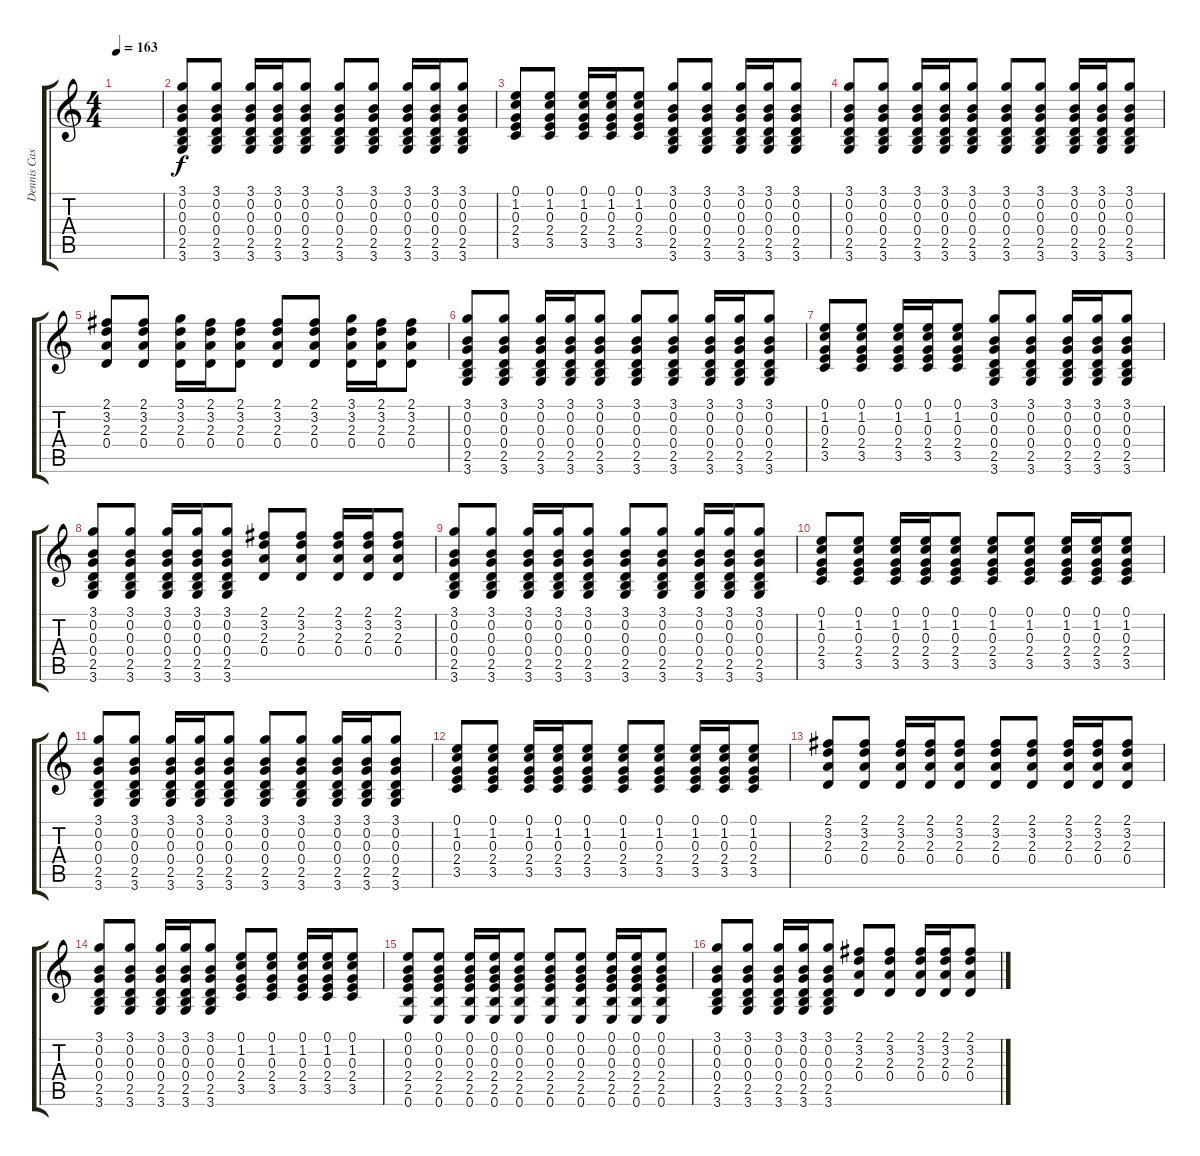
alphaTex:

\track ("Dennis Casey" "Dennis Cas") {instrument distortionguitar}
\staff {score tabs}
\tuning (E4 B3 G3 D3 A2 E2) {hide}
\ts (4 4)
\tempo 163
\clef g2
\ks c
|
(3.1 0.2 0.3 0.4 2.5 3.6).8 (3.1 0.2 0.3 0.4 2.5 3.6).8 (3.1 0.2 0.3 0.4 2.5 3.6).16 (3.1 0.2 0.3 0.4 2.5 3.6).16 (3.1 0.2 0.3 0.4 2.5 3.6).8 (3.1 0.2 0.3 0.4 2.5 3.6).8 (3.1 0.2 0.3 0.4 2.5 3.6).8 (3.1 0.2 0.3 0.4 2.5 3.6).16 (3.1 0.2 0.3 0.4 2.5 3.6).16 (3.1 0.2 0.3 0.4 2.5 3.6).8 |
(0.1 1.2 0.3 2.4 3.5).8 (0.1 1.2 0.3 2.4 3.5).8 (0.1 1.2 0.3 2.4 3.5).16 (0.1 1.2 0.3 2.4 3.5).16 (0.1 1.2 0.3 2.4 3.5).8 (3.1 0.2 0.3 0.4 2.5 3.6).8 (3.1 0.2 0.3 0.4 2.5 3.6).8 (3.1 0.2 0.3 0.4 2.5 3.6).16 (3.1 0.2 0.3 0.4 2.5 3.6).16 (3.1 0.2 0.3 0.4 2.5 3.6).8 |
(3.1 0.2 0.3 0.4 2.5 3.6).8 (3.1 0.2 0.3 0.4 2.5 3.6).8 (3.1 0.2 0.3 0.4 2.5 3.6).16 (3.1 0.2 0.3 0.4 2.5 3.6).16 (3.1 0.2 0.3 0.4 2.5 3.6).8 (3.1 0.2 0.3 0.4 2.5 3.6).8 (3.1 0.2 0.3 0.4 2.5 3.6).8 (3.1 0.2 0.3 0.4 2.5 3.6).16 (3.1 0.2 0.3 0.4 2.5 3.6).16 (3.1 0.2 0.3 0.4 2.5 3.6).8 |
(2.1 3.2 2.3 0.4).8 (2.1 3.2 2.3 0.4).8 (3.1 3.2 2.3 0.4).16 (2.1 3.2 2.3 0.4).16 (2.1 3.2 2.3 0.4).8 (2.1 3.2 2.3 0.4).8 (2.1 3.2 2.3 0.4).8 (3.1 3.2 2.3 0.4).16 (2.1 3.2 2.3 0.4).16 (2.1 3.2 2.3 0.4).8 |
(3.1 0.2 0.3 0.4 2.5 3.6).8 (3.1 0.2 0.3 0.4 2.5 3.6).8 (3.1 0.2 0.3 0.4 2.5 3.6).16 (3.1 0.2 0.3 0.4 2.5 3.6).16 (3.1 0.2 0.3 0.4 2.5 3.6).8 (3.1 0.2 0.3 0.4 2.5 3.6).8 (3.1 0.2 0.3 0.4 2.5 3.6).8 (3.1 0.2 0.3 0.4 2.5 3.6).16 (3.1 0.2 0.3 0.4 2.5 3.6).16 (3.1 0.2 0.3 0.4 2.5 3.6).8 |
(0.1 1.2 0.3 2.4 3.5).8 (0.1 1.2 0.3 2.4 3.5).8 (0.1 1.2 0.3 2.4 3.5).16 (0.1 1.2 0.3 2.4 3.5).16 (0.1 1.2 0.3 2.4 3.5).8 (3.1 0.2 0.3 0.4 2.5 3.6).8 (3.1 0.2 0.3 0.4 2.5 3.6).8 (3.1 0.2 0.3 0.4 2.5 3.6).16 (3.1 0.2 0.3 0.4 2.5 3.6).16 (3.1 0.2 0.3 0.4 2.5 3.6).8 |
(3.1 0.2 0.3 0.4 2.5 3.6).8 (3.1 0.2 0.3 0.4 2.5 3.6).8 (3.1 0.2 0.3 0.4 2.5 3.6).16 (3.1 0.2 0.3 0.4 2.5 3.6).16 (3.1 0.2 0.3 0.4 2.5 3.6).8 (2.1 3.2 2.3 0.4).8 (2.1 3.2 2.3 0.4).8 (2.1 3.2 2.3 0.4).16 (2.1 3.2 2.3 0.4).16 (2.1 3.2 2.3 0.4).8 |
(3.1 0.2 0.3 0.4 2.5 3.6).8 (3.1 0.2 0.3 0.4 2.5 3.6).8 (3.1 0.2 0.3 0.4 2.5 3.6).16 (3.1 0.2 0.3 0.4 2.5 3.6).16 (3.1 0.2 0.3 0.4 2.5 3.6).8 (3.1 0.2 0.3 0.4 2.5 3.6).8 (3.1 0.2 0.3 0.4 2.5 3.6).8 (3.1 0.2 0.3 0.4 2.5 3.6).16 (3.1 0.2 0.3 0.4 2.5 3.6).16 (3.1 0.2 0.3 0.4 2.5 3.6).8 |
(0.1 1.2 0.3 2.4 3.5).8 (0.1 1.2 0.3 2.4 3.5).8 (0.1 1.2 0.3 2.4 3.5).16 (0.1 1.2 0.3 2.4 3.5).16 (0.1 1.2 0.3 2.4 3.5).8 (0.1 1.2 0.3 2.4 3.5).8 (0.1 1.2 0.3 2.4 3.5).8 (0.1 1.2 0.3 2.4 3.5).16 (0.1 1.2 0.3 2.4 3.5).16 (0.1 1.2 0.3 2.4 3.5).8 |
(3.1 0.2 0.3 0.4 2.5 3.6).8 (3.1 0.2 0.3 0.4 2.5 3.6).8 (3.1 0.2 0.3 0.4 2.5 3.6).16 (3.1 0.2 0.3 0.4 2.5 3.6).16 (3.1 0.2 0.3 0.4 2.5 3.6).8 (3.1 0.2 0.3 0.4 2.5 3.6).8 (3.1 0.2 0.3 0.4 2.5 3.6).8 (3.1 0.2 0.3 0.4 2.5 3.6).16 (3.1 0.2 0.3 0.4 2.5 3.6).16 (3.1 0.2 0.3 0.4 2.5 3.6).8 |
(0.1 1.2 0.3 2.4 3.5).8 (0.1 1.2 0.3 2.4 3.5).8 (0.1 1.2 0.3 2.4 3.5).16 (0.1 1.2 0.3 2.4 3.5).16 (0.1 1.2 0.3 2.4 3.5).8 (0.1 1.2 0.3 2.4 3.5).8 (0.1 1.2 0.3 2.4 3.5).8 (0.1 1.2 0.3 2.4 3.5).16 (0.1 1.2 0.3 2.4 3.5).16 (0.1 1.2 0.3 2.4 3.5).8 |
(2.1 3.2 2.3 0.4).8 (2.1 3.2 2.3 0.4).8 (2.1 3.2 2.3 0.4).16 (2.1 3.2 2.3 0.4).16 (2.1 3.2 2.3 0.4).8 (2.1 3.2 2.3 0.4).8 (2.1 3.2 2.3 0.4).8 (2.1 3.2 2.3 0.4).16 (2.1 3.2 2.3 0.4).16 (2.1 3.2 2.3 0.4).8 |
(3.1 0.2 0.3 0.4 2.5 3.6).8 (3.1 0.2 0.3 0.4 2.5 3.6).8 (3.1 0.2 0.3 0.4 2.5 3.6).16 (3.1 0.2 0.3 0.4 2.5 3.6).16 (3.1 0.2 0.3 0.4 2.5 3.6).8 (0.1 1.2 0.3 2.4 3.5).8 (0.1 1.2 0.3 2.4 3.5).8 (0.1 1.2 0.3 2.4 3.5).16 (0.1 1.2 0.3 2.4 3.5).16 (0.1 1.2 0.3 2.4 3.5).8 |
(0.1 0.2 0.3 2.4 2.5 0.6).8 (0.1 0.2 0.3 2.4 2.5 0.6).8 (0.1 0.2 0.3 2.4 2.5 0.6).16 (0.1 0.2 0.3 2.4 2.5 0.6).16 (0.1 0.2 0.3 2.4 2.5 0.6).8 (0.1 0.2 0.3 2.4 2.5 0.6).8 (0.1 0.2 0.3 2.4 2.5 0.6).8 (0.1 0.2 0.3 2.4 2.5 0.6).16 (0.1 0.2 0.3 2.4 2.5 0.6).16 (0.1 0.2 0.3 2.4 2.5 0.6).8 |
(3.1 0.2 0.3 0.4 2.5 3.6).8 (3.1 0.2 0.3 0.4 2.5 3.6).8 (3.1 0.2 0.3 0.4 2.5 3.6).16 (3.1 0.2 0.3 0.4 2.5 3.6).16 (3.1 0.2 0.3 0.4 2.5 3.6).8 (2.1 3.2 2.3 0.4).8 (2.1 3.2 2.3 0.4).8 (2.1 3.2 2.3 0.4).16 (2.1 3.2 2.3 0.4).16 (2.1 3.2 2.3 0.4).8
